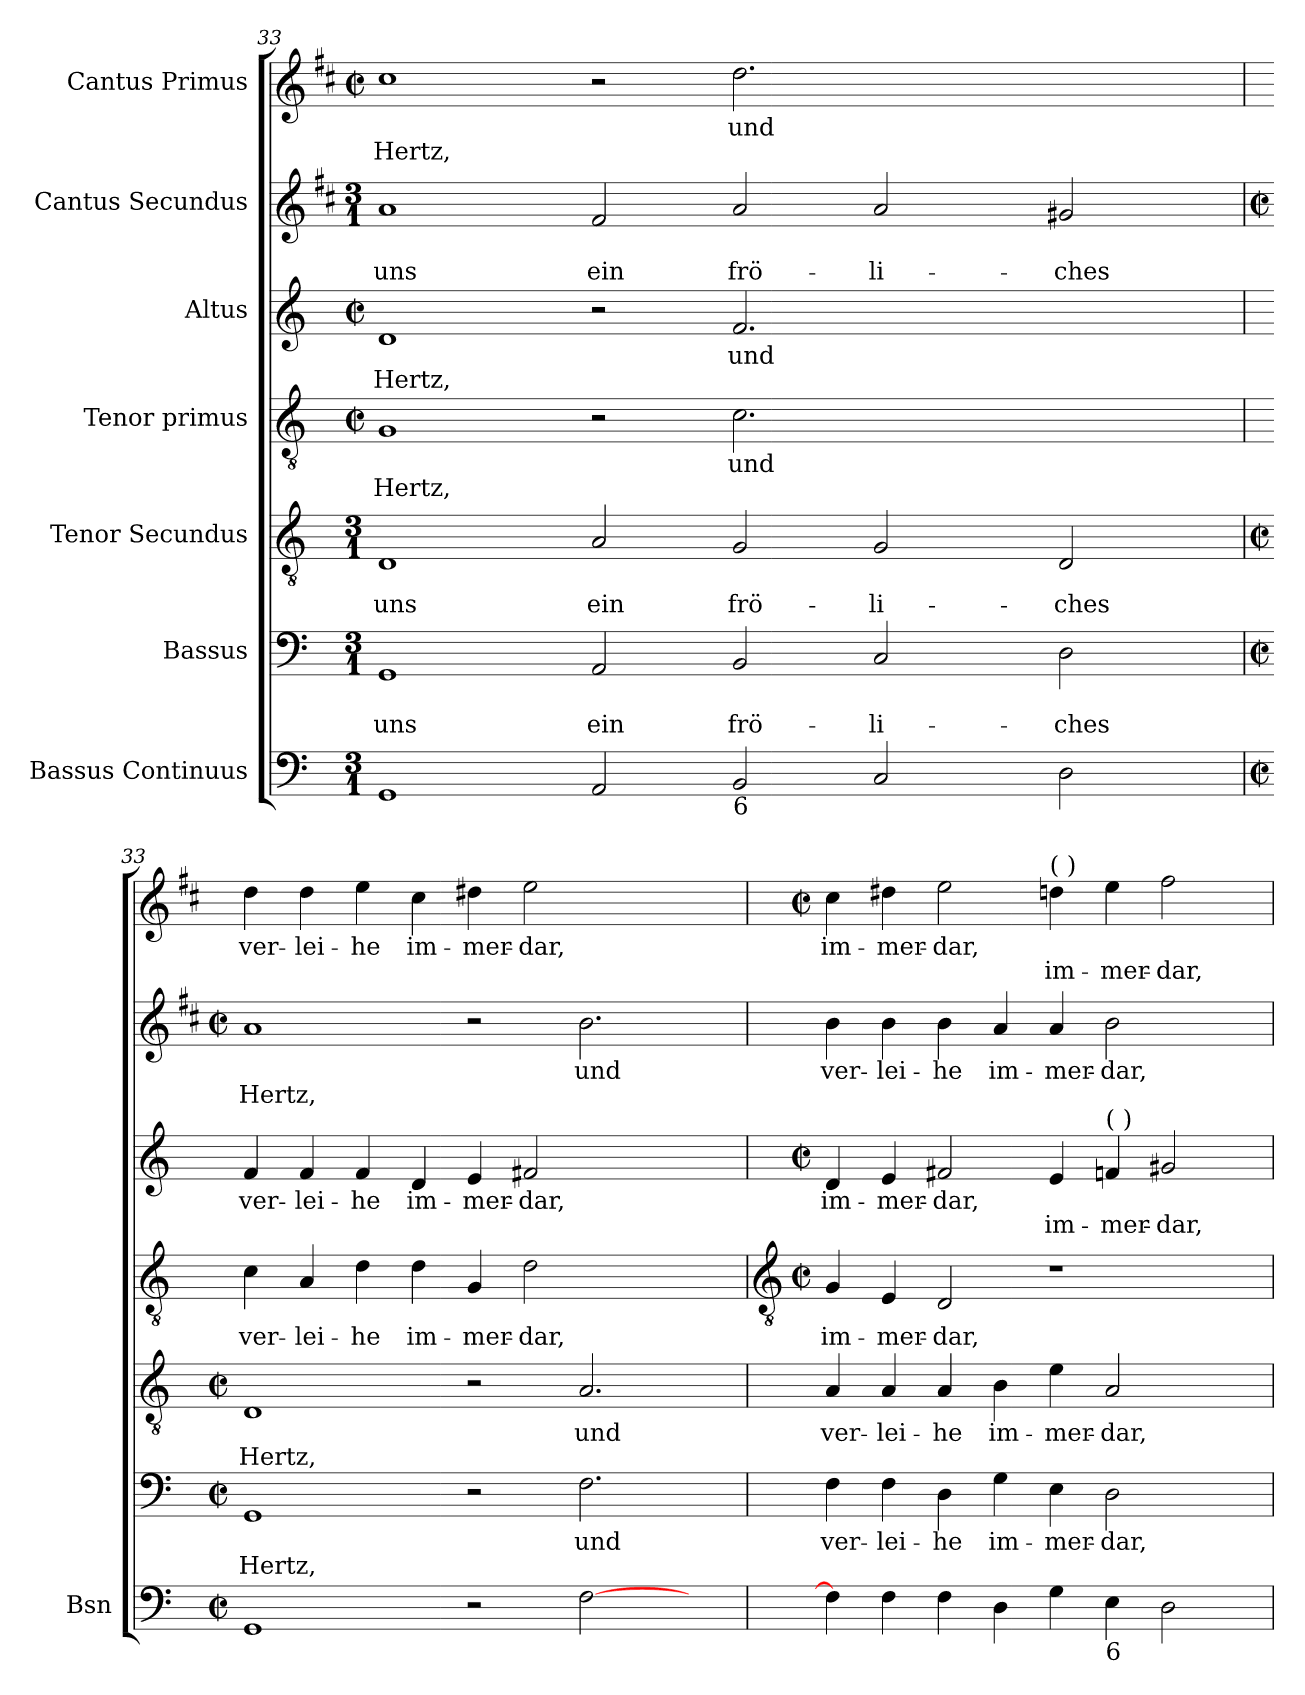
**kern	**kern	**text	**text	**kern	**text	**text	**kern	**text	**text	**kern	**text	**text	**kern	**text	**text	**kern	**text	**text
*part7	*part6	*part6	*part6	*part5	*part5	*part5	*part4	*part4	*part4	*part3	*part3	*part3	*part2	*part2	*part2	*part1	*part1	*part1
*staff7	*staff6	*staff6	*staff6	*staff5	*staff5	*staff5	*staff4	*staff4	*staff4	*staff3	*staff3	*staff3	*staff2	*staff2	*staff2	*staff1	*staff1	*staff1
*I"Bassus Continuus	*I"Bassus	*	*	*I"Tenor Secundus	*	*	*I"Tenor primus	*	*	*I"Altus	*	*	*I"Cantus Secundus	*	*	*I"Cantus Primus	*	*
*I'Bsn	*	*	*	*	*	*	*	*	*	*	*	*	*	*	*	*	*	*
*clefF4	*clefF4	*	*	*clefGv2	*	*	*clefGv2	*	*	*clefG2	*	*	*clefG2	*	*	*clefG2	*	*
*	*	*	*	*	*	*	*	*	*	*	*	*	*ITrd1c2	*	*	*ITrd1c2	*	*
*k[]	*k[]	*	*	*k[]	*	*	*k[]	*	*	*k[]	*	*	*k[]	*	*	*k[]	*	*
*C:	*C:	*	*	*C:	*	*	*C:	*	*	*C:	*	*	*C:	*	*	*C:	*	*
*M3/1	*M3/1	*	*	*M3/1	*	*	*M4/2	*	*	*M4/2	*	*	*M3/1	*	*	*M4/2	*	*
*	*	*	*	*	*	*	*met(c|)	*	*	*met(c|)	*	*	*	*	*	*met(c|)	*	*
=33	=33	=33	=33	=33	=33	=33	=33	=33	=33	=33	=33	=33	=33	=33	=33	=33	=33	=33
!	!	!	!LO:LY:b	!	!	!LO:LY:b	!	!	!LO:LY:b	!	!	!LO:LY:b	!	!	!LO:LY:b	!	!	!LO:LY:b
*	*	*	*	*	*	*	*	*	*	*	*	*	*	*	*	*^	*	*
1GG	1GG	.	uns	1D	.	uns	1G	.	Hertz,	1d	.	Hertz,	1g	.	uns	1b	1ryy	.	Hertz,
!	!	!	!LO:LY:b	!	!	!LO:LY:b	!	!	!	!	!	!	!	!	!LO:LY:b	!	!	!	!
2AA	2AA	.	ein	2A	.	ein	2r	.	.	2r	.	.	2e	.	ein	2r	2ryy	.	.
!LO:TX:b:t=6	!	!	!	!	!	!	!	!	!	!	!	!	!	!	!	!	!	!	!
!	!	!	!LO:LY:b	!	!	!LO:LY:b	!	!LO:LY:b	!	!	!LO:LY:b	!	!	!	!LO:LY:b	!	!	!LO:LY:b	!
2BB	2BB	.	frö-	2G	.	frö-	2.c	und	.	2.f	und	.	2g	.	frö-	2.cc	2ryy	und	.
!	!	!	!LO:LY:b	!	!	!LO:LY:b	!	!	!	!	!	!	!	!	!LO:LY:b	!	!	!	!
2C	2C	.	-li-	2G	.	-li-	.	.	.	.	.	.	2g	.	-li-	.	2.ryy	.	.
.	.	.	.	.	.	.	2.ryy	.	.	2.ryy	.	.	.	.	.	2.ryy	.	.	.
!	!	!	!LO:LY:b	!	!	!LO:LY:b	!	!	!	!	!	!	!	!	!LO:LY:b	!	!	!	!
2D	2D	.	-ches	2D	.	-ches	.	.	.	.	.	.	2f#X	.	-ches	.	.	.	.
.	.	.	.	.	.	.	.	.	.	.	.	.	.	.	.	.	4ryy	.	.
=33	=33	=33	=33	=33	=33	=33	=33	=33	=33	=33	=33	=33	=33	=33	=33	=33	=33	=33	=33
*M4/2	*M4/2	*	*	*M4/2	*	*	*	*	*	*	*	*	*M4/2	*	*	*	*	*	*
*met(c|)	*met(c|)	*	*	*met(c|)	*	*	*	*	*	*	*	*	*met(c|)	*	*	*	*	*	*
!	!	!	!LO:LY:b	!	!	!LO:LY:b	!	!LO:LY:b	!	!	!LO:LY:b	!	!	!	!LO:LY:b	!	!	!LO:LY:b	!
1GG	1GG	.	Hertz,	1D	.	Hertz,	4c	ver-	.	4f	ver-	.	1g	.	Hertz,	4cc	2ryy	ver-	.
!	!	!	!	!	!	!	!	!LO:LY:b	!	!	!LO:LY:b	!	!	!	!	!	!	!LO:LY:b	!
.	.	.	.	.	.	.	4A	-lei-	.	4f	-lei-	.	.	.	.	4cc	.	-lei-	.
!	!	!	!	!	!	!	!	!LO:LY:b	!	!	!LO:LY:b	!	!	!	!	!	!	!LO:LY:b	!
.	.	.	.	.	.	.	4d	-he	.	4f	-he	.	.	.	.	4dd	1..ryy	-he	.
!	!	!	!	!	!	!	!	!LO:LY:b	!	!	!LO:LY:b	!	!	!	!	!	!	!LO:LY:b	!
.	.	.	.	.	.	.	4d	im-	.	4d	im-	.	.	.	.	4b	.	im-	.
!	!	!	!	!	!	!	!	!LO:LY:b	!	!	!LO:LY:b	!	!	!	!	!	!	!LO:LY:b	!
2r	2r	.	.	2r	.	.	4G	-mer-	.	4e	-mer-	.	2r	.	.	4cc#X	.	-mer-	.
!	!	!	!	!	!	!	!	!LO:LY:b	!	!	!LO:LY:b	!	!	!	!	!	!	!LO:LY:b	!
.	.	.	.	.	.	.	2d	-dar,	.	2f#X	-dar,	.	.	.	.	2dd	.	-dar,	.
!	!	!LO:LY:b	!	!	!LO:LY:b	!	!	!	!	!	!	!	!	!LO:LY:b	!	!	!	!	!
[2F	2.F	und	.	2.A	und	.	.	.	.	.	.	.	2.a	und	.	.	.	.	.
.	.	.	.	.	.	.	2ryy	.	.	2ryy	.	.	.	.	.	2ryy	.	.	.
4ryy	.	.	.	.	.	.	.	.	.	.	.	.	.	.	.	.	.	.	.
*	*	*	*	*	*	*	*	*	*	*	*	*	*	*	*	*v	*v	*	*
!!LO:LB:g=z
=34	=34	=34	=34	=34	=34	=34	=34	=34	=34	=34	=34	=34	=34	=34	=34	=34	=34	=34
*	*	*	*	*	*	*	*clefGv2	*	*	*	*	*	*	*	*	*	*	*
*	*	*	*	*	*	*	*M4/2	*	*	*M4/2	*	*	*	*	*	*M4/2	*	*
*	*	*	*	*	*	*	*met(c|)	*	*	*met(c|)	*	*	*	*	*	*met(c|)	*	*
!	!	!LO:LY:b	!	!	!LO:LY:b	!	!	!LO:LY:b	!	!	!LO:LY:b	!	!	!LO:LY:b	!	!	!LO:LY:b	!
4F]	4F	ver-	.	4A	ver-	.	4G	im-	.	4d	im-	.	4a	ver-	.	4b	im-	.
!	!	!LO:LY:b	!	!	!LO:LY:b	!	!	!LO:LY:b	!	!	!LO:LY:b	!	!	!LO:LY:b	!	!	!LO:LY:b	!
4F	4F	-lei-	.	4A	-lei-	.	4E	-mer-	.	4e	-mer-	.	4a	-lei-	.	4cc#X	-mer-	.
!	!	!LO:LY:b	!	!	!LO:LY:b	!	!	!LO:LY:b	!	!	!LO:LY:b	!	!	!LO:LY:b	!	!	!LO:LY:b	!
4F	4D	-he	.	4A	-he	.	2D	-dar,	.	2f#X	-dar,	.	4a	-he	.	2dd	-dar,	.
!	!	!LO:LY:b	!	!	!LO:LY:b	!	!	!	!	!	!	!	!	!LO:LY:b	!	!	!	!
4D	4G	im-	.	4B	im-	.	.	.	.	.	.	.	4g	im-	.	.	.	.
!	!	!	!	!	!	!	!	!	!	!	!	!	!	!	!	!LO:TX:a:t=(  )	!	!
!	!	!LO:LY:b	!	!	!LO:LY:b	!	!	!	!	!	!	!LO:LY:b	!	!LO:LY:b	!	!	!	!LO:LY:b
4G	4E	-mer-	.	4e	-mer-	.	1r	.	.	4e	.	im-	4g	-mer-	.	4cc	.	im-
!	!	!	!	!	!	!	!	!	!	!LO:TX:a:t=(  )	!	!	!	!	!	!	!	!
!LO:TX:b:t=6	!	!	!	!	!	!	!	!	!	!	!	!	!	!	!	!	!	!
!	!	!LO:LY:b	!	!	!LO:LY:b	!	!	!	!	!	!	!LO:LY:b	!	!LO:LY:b	!	!	!	!LO:LY:b
4E	2D	-dar,	.	2A	-dar,	.	.	.	.	4f	.	-mer-	2a	-dar,	.	4dd	.	-mer-
!	!	!	!	!	!	!	!	!	!	!	!	!LO:LY:b	!	!	!	!	!	!LO:LY:b
2D	.	.	.	.	.	.	.	.	.	2g#X	.	-dar,	.	.	.	2ee	.	-dar,
.	4ryy	.	.	4ryy	.	.	.	.	.	.	.	.	4ryy	.	.	.	.	.
=	=	=	=	=	=	=	=	=	=	=	=	=	=	=	=	=	=	=
*-	*-	*-	*-	*-	*-	*-	*-	*-	*-	*-	*-	*-	*-	*-	*-	*-	*-	*-
